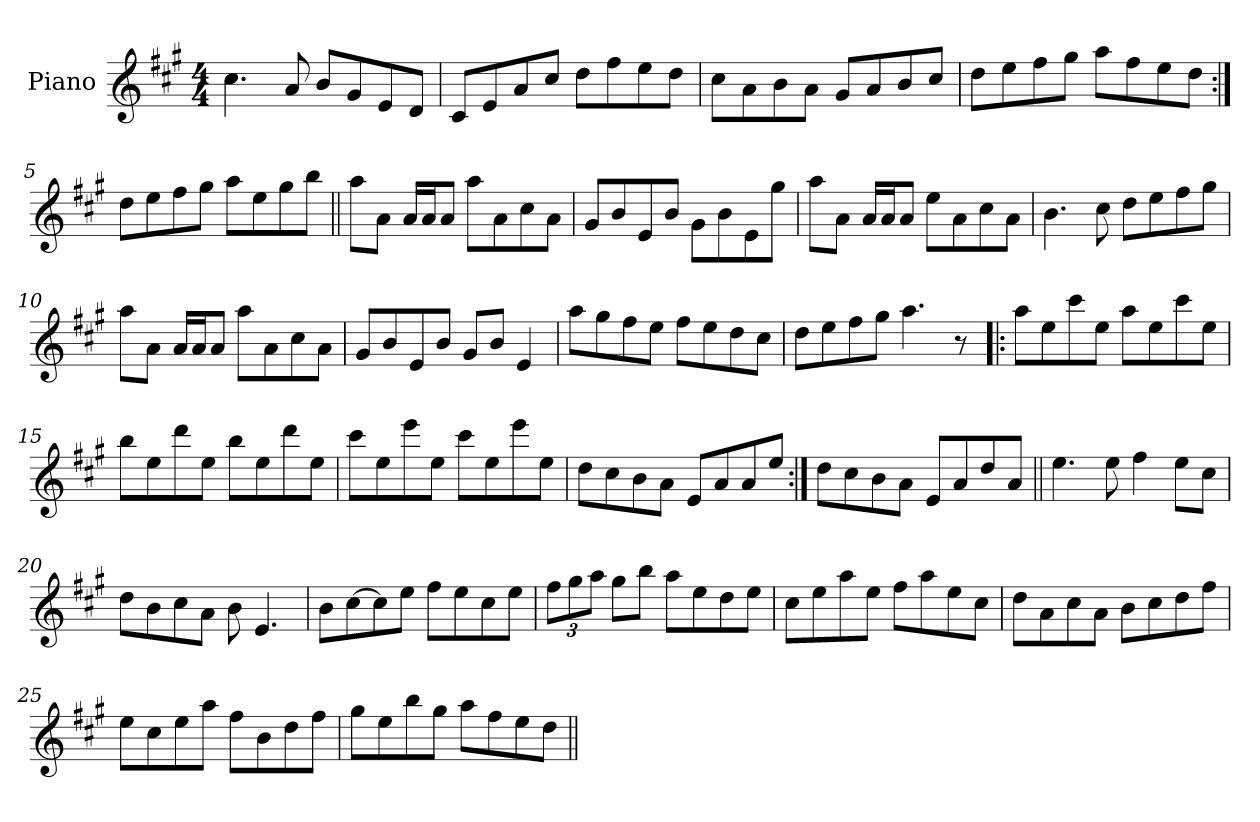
**kern
*part1
*staff1
*I"Piano
*I'Pno
*clefG2
*k[f#c#g#]
*A:
*M4/4
=1
4.cc#\
8a/
8b/L
8g#/
8e/
8d/J
=2
8c#/L
8e/
8a/
8cc#/J
8dd\L
8ff#\
8ee\
8dd\J
=3
8cc#\L
8a\
8b\
8a\J
8g#/L
8a/
8b/
8cc#/J
=4
8dd\L
8ee\
8ff#\
8gg#\J
8aa\L
8ff#\
8ee\
8dd\J
=5:|!
8dd\L
8ee\
8ff#\
8gg#\J
8aa\L
8ee\
8gg#\
8bb\J
=6||
8aa\L
8a\J
16a/LL
16a/J
8a/J
8aa\L
8a\
8cc#\
8a\J
=7
8g#/L
8b/
8e/
8b/J
8g#\L
8b\
8e\
8gg#\J
=8
8aa\L
8a\J
16a/LL
16a/J
8a/J
8ee\L
8a\
8cc#\
8a\J
=9
4.b\
8cc#\
8dd\L
8ee\
8ff#\
8gg#\J
=10
8aa\L
8a\J
16a/LL
16a/J
8a/J
8aa\L
8a\
8cc#\
8a\J
=11
8g#/L
8b/
8e/
8b/J
8g#/L
8b/J
4e/
=12
8aa\L
8gg#\
8ff#\
8ee\J
8ff#\L
8ee\
8dd\
8cc#\J
=13
8dd\L
8ee\
8ff#\
8gg#\J
4.aa\
8r
=14!|:
8aa\L
8ee\
8ccc#\
8ee\J
8aa\L
8ee\
8ccc#\
8ee\J
=15
8bb\L
8ee\
8ddd\
8ee\J
8bb\L
8ee\
8ddd\
8ee\J
=16
8ccc#\L
8ee\
8eee\
8ee\J
8ccc#\L
8ee\
8eee\
8ee\J
=17
8dd\L
8cc#\
8b\
8a\J
8e/L
8a/
8a/
8ee/J
=18:|!
8dd\L
8cc#\
8b\
8a\J
8e/L
8a/
8dd/
8a/J
=19||
4.ee\
8ee\
4ff#\
8ee\L
8cc#\J
=20
8dd\L
8b\
8cc#\
8a\J
8b\
4.e/
=21
8b\L
[8cc#\
8cc#\]
8ee\J
8ff#\L
8ee\
8cc#\
8ee\J
=22
12ff#\L
12gg#\
12aa\J
8gg#\L
8bb\J
8aa\L
8ee\
8dd\
8ee\J
=23
8cc#\L
8ee\
8aa\
8ee\J
8ff#\L
8aa\
8ee\
8cc#\J
=24
8dd\L
8a\
8cc#\
8a\J
8b\L
8cc#\
8dd\
8ff#\J
=25
8ee\L
8cc#\
8ee\
8aa\J
8ff#\L
8b\
8dd\
8ff#\J
=26
8gg#\L
8ee\
8bb\
8gg#\J
8aa\L
8ff#\
8ee\
8dd\J
=||
*-
